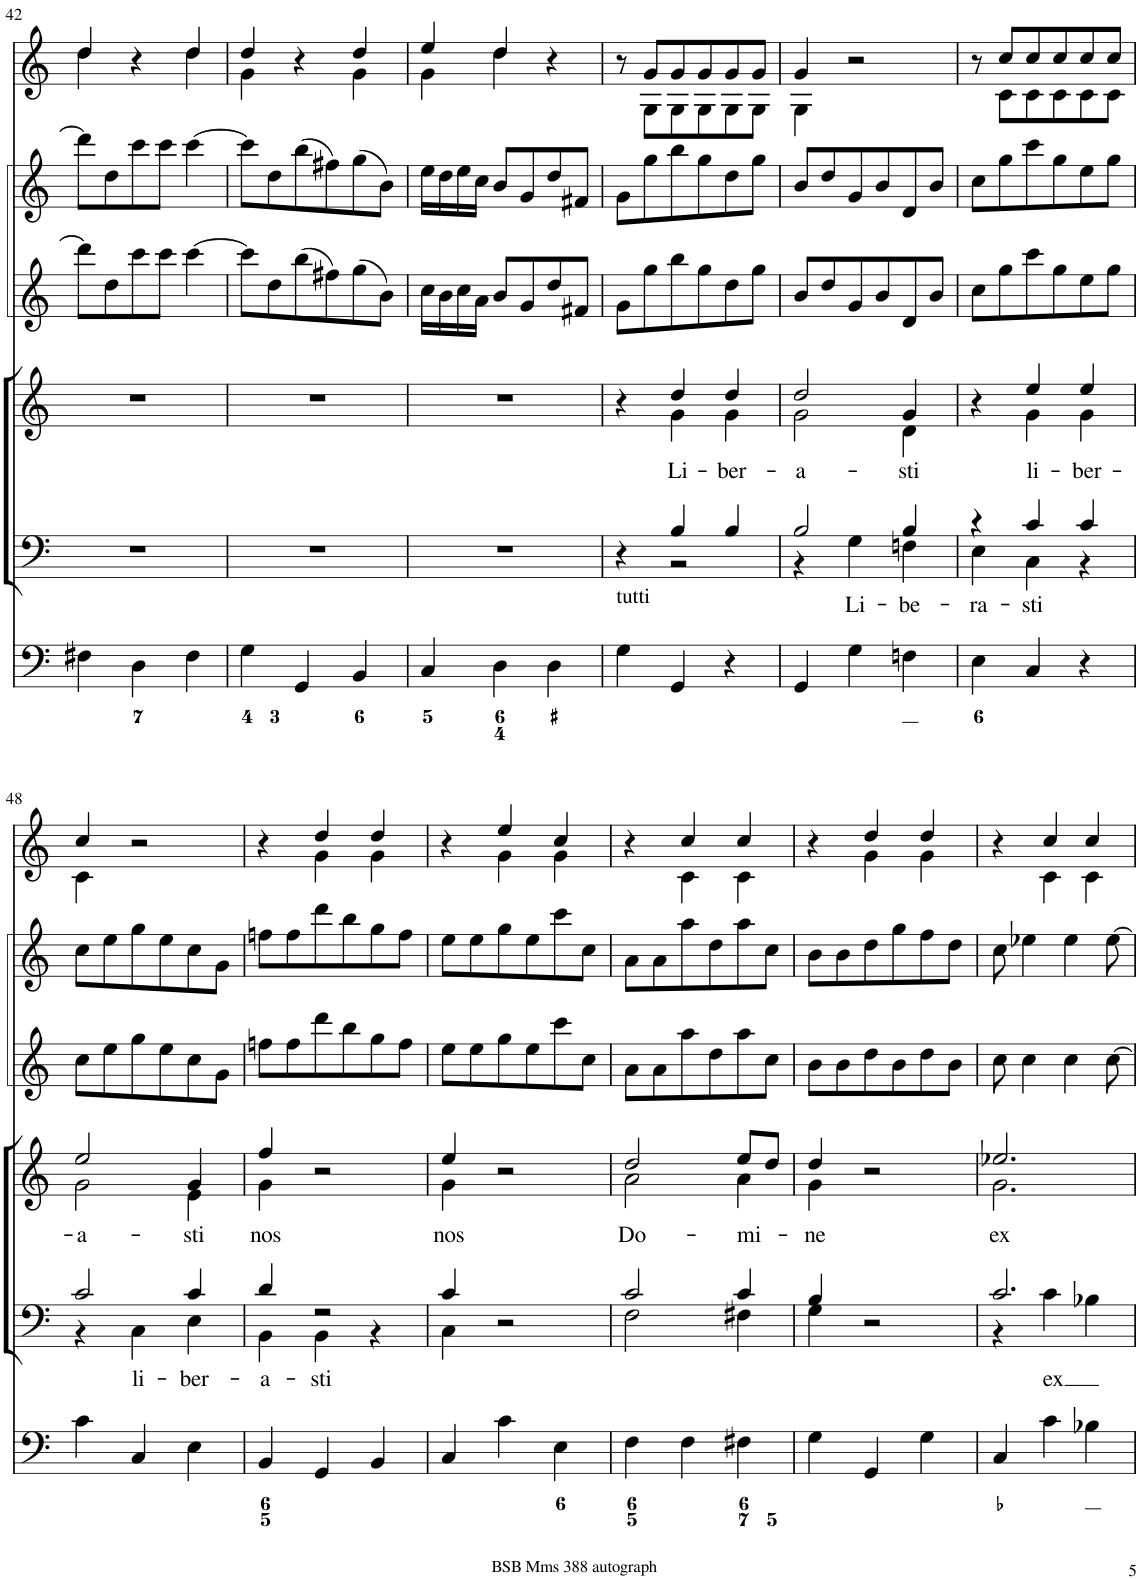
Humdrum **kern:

**kern	**kern	**text	**kern	**text	**kern	**kern	**kern
*part6	*part5	*part5	*part4	*part4	*part3	*part2	*part1
*staff6	*staff5	*staff5	*staff4	*staff4	*staff3	*staff2	*staff1
*I"Organ	*I"Voice	*	*I"Voice	*	*I"Violin	*I"Violini	*I"Clarini in C
*	*	*	*	*	*I'Vln	*I'Vln	*
!!LO:PB:g=z
*clefF4	*clefF4	*	*clefG2	*	*clefG2	*clefG2	*clefG2
*k[]	*k[]	*	*k[]	*	*k[]	*k[]	*k[]
*M3/4	*M3/4	*	*M3/4	*	*M3/4	*M3/4	*M3/4
=42	=42	=42	=42	=42	=42	=42	=42
*	*	*	*	*	*	*	*^
4F#X\	2.r	.	2.r	.	8ddd\L]	8ddd\L]	4dd/	4dd\
.	.	.	.	.	8dd\	8dd\	.	.
4D\	.	.	.	.	8ccc\	8ccc\	4r	4ryy
.	.	.	.	.	8ccc\J	8ccc\J	.	.
4F#\	.	.	.	.	[4ccc\	[4ccc\	4dd/	4dd\
=43	=43	=43	=43	=43	=43	=43	=43	=43
4G\	2.r	.	2.r	.	8ccc\L]	8ccc\L]	4dd/	4g\
.	.	.	.	.	8dd\	8dd\	.	.
4GG/	.	.	.	.	(8bb\	(8bb\	4r	4ryy
.	.	.	.	.	8ff#X\)	8ff#X\)	.	.
4BB/	.	.	.	.	(8gg\	(8gg\	4dd/	4g\
.	.	.	.	.	8b\J)	8b\J)	.	.
=44	=44	=44	=44	=44	=44	=44	=44	=44
4C/	2.r	.	2.r	.	16cc\LL	16ee\LL	4ee/	4g\
.	.	.	.	.	16b\	16dd\	.	.
.	.	.	.	.	16cc\	16ee\	.	.
.	.	.	.	.	16a\JJ	16cc\JJ	.	.
4D\	.	.	.	.	8b/L	8b/L	4dd/	4dd\
.	.	.	.	.	8g/	8g/	.	.
4D\	.	.	.	.	8dd/	8dd/	4r	4ryy
.	.	.	.	.	8f#X/J	8f#X/J	.	.
=45	=45	=45	=45	=45	=45	=45	=45	=45
*	*^	*	*^	*	*	*	*	*
!LO:TX:a:t=tutti	!	!	!	!	!	!	!	!	!	!
4G\	4r	4ryy	.	4r	4ryy	.	8g\L	8g\L	8r	8ryy
.	.	.	.	.	.	.	8gg\	8gg\	8g/L	8G\L
!	!	!	!	!	!	!LO:LY:b	!	!	!	!
4GG/	4B/	2r	.	4dd/	4g\	Li-	8bb\	8bb\	8g/	8G\
.	.	.	.	.	.	.	8gg\	8gg\	8g/	8G\
!	!	!	!	!	!	!LO:LY:b	!	!	!	!
4r	4B/	.	.	4dd/	4g\	-ber-	8dd\	8dd\	8g/	8G\
.	.	.	.	.	.	.	8gg\J	8gg\J	8g/J	8G\J
=46	=46	=46	=46	=46	=46	=46	=46	=46	=46	=46
!	!	!	!	!	!	!LO:LY:b	!	!	!	!
4GG/	2B/	4r	.	2dd/	2g\	-a-	8b/L	8b/L	4g/	4G\
.	.	.	.	.	.	.	8dd/	8dd/	.	.
!	!	!	!LO:LY:b	!	!	!	!	!	!	!
4G\	.	4G\	Li-	.	.	.	8g/	8g/	2r	2ryy
.	.	.	.	.	.	.	8b/	8b/	.	.
!	!	!	!LO:LY:b	!	!	!LO:LY:b	!	!	!	!
4Fn\	4B/	4Fn\	-be-	4g/	4d\	-sti	8d/	8d/	.	.
.	.	.	.	.	.	.	8b/J	8b/J	.	.
=47	=47	=47	=47	=47	=47	=47	=47	=47	=47	=47
!	!	!	!LO:LY:b	!	!	!	!	!	!	!
4E\	4r	4E\	-ra-	4r	4ryy	.	8cc\L	8cc\L	8r	8ryy
.	.	.	.	.	.	.	8gg\	8gg\	8cc/L	8c\L
!	!	!	!LO:LY:b	!	!	!LO:LY:b	!	!	!	!
4C/	4c/	4C\	-sti	4ee/	4g\	li-	8ccc\	8ccc\	8cc/	8c\
.	.	.	.	.	.	.	8gg\	8gg\	8cc/	8c\
!	!	!	!	!	!	!LO:LY:b	!	!	!	!
4r	4c/	4r	.	4ee/	4g\	-ber-	8ee\	8ee\	8cc/	8c\
.	.	.	.	.	.	.	8gg\J	8gg\J	8cc/J	8c\J
!!LO:LB:g=z	!!
=48	=48	=48	=48	=48	=48	=48	=48	=48	=48	=48
!	!	!	!	!	!	!LO:LY:b	!	!	!	!
4c\	2c/	4r	.	2ee/	2g\	-a-	8cc\L	8cc\L	4cc/	4c\
.	.	.	.	.	.	.	8ee\	8ee\	.	.
!	!	!	!LO:LY:b	!	!	!	!	!	!	!
4C/	.	4C\	li-	.	.	.	8gg\	8gg\	2r	2ryy
.	.	.	.	.	.	.	8ee\	8ee\	.	.
!	!	!	!LO:LY:b	!	!	!LO:LY:b	!	!	!	!
4E\	4c/	4E\	-ber-	4g/	4e\	-sti	8cc\	8cc\	.	.
.	.	.	.	.	.	.	8g\J	8g\J	.	.
=49	=49	=49	=49	=49	=49	=49	=49	=49	=49	=49
!	!	!	!LO:LY:b	!	!	!LO:LY:b	!	!	!	!
4BB/	4d/	4BB\	-a-	4ff/	4g\	nos	8ffn\L	8ffn\L	4r	4ryy
.	.	.	.	.	.	.	8ff\	8ff\	.	.
!	!	!	!LO:LY:b	!	!	!	!	!	!	!
4GG/	2r	4BB\	-sti	2r	2ryy	.	8ddd\	8ddd\	4dd/	4g\
.	.	.	.	.	.	.	8bb\	8bb\	.	.
4BB/	.	4r	.	.	.	.	8gg\	8gg\	4dd/	4g\
.	.	.	.	.	.	.	8ff\J	8ff\J	.	.
=50	=50	=50	=50	=50	=50	=50	=50	=50	=50	=50
!	!	!	!	!	!	!LO:LY:b	!	!	!	!
4C/	4c/	4C\	.	4ee/	4g\	nos	8ee\L	8ee\L	4r	4ryy
.	.	.	.	.	.	.	8ee\	8ee\	.	.
4c\	2r	2ryy	.	2r	2ryy	.	8gg\	8gg\	4ee/	4g\
.	.	.	.	.	.	.	8ee\	8ee\	.	.
4E\	.	.	.	.	.	.	8ccc\	8ccc\	4cc/	4g\
.	.	.	.	.	.	.	8cc\J	8cc\J	.	.
=51	=51	=51	=51	=51	=51	=51	=51	=51	=51	=51
!	!	!	!	!	!	!LO:LY:b	!	!	!	!
4F\	2c/	2F\	.	2dd/	2a\	Do-	8a\L	8a\L	4r	4ryy
.	.	.	.	.	.	.	8a\	8a\	.	.
4F\	.	.	.	.	.	.	8aa\	8aa\	4cc/	4c\
.	.	.	.	.	.	.	8dd\	8dd\	.	.
!	!	!	!	!	!	!LO:LY:b	!	!	!	!
4F#X\	4c/	4F#X\	.	8ee/L	4a\	-mi-	8aa\	8aa\	4cc/	4c\
.	.	.	.	8dd/J	.	.	8cc\J	8cc\J	.	.
=52	=52	=52	=52	=52	=52	=52	=52	=52	=52	=52
!	!	!	!	!	!	!LO:LY:b	!	!	!	!
4G\	4B/	4G\	.	4dd/	4g\	-ne	8b\L	8b\L	4r	4ryy
.	.	.	.	.	.	.	8b\	8b\	.	.
4GG/	2r	2ryy	.	2r	2ryy	.	8dd\	8dd\	4dd/	4g\
.	.	.	.	.	.	.	8b\	8gg\	.	.
4G\	.	.	.	.	.	.	8dd\	8ff\	4dd/	4g\
.	.	.	.	.	.	.	8b\J	8dd\J	.	.
=53	=53	=53	=53	=53	=53	=53	=53	=53	=53	=53
!	!	!	!	!	!	!LO:LY:b	!	!	!	!
4C/	2.c/	4r	.	2.ee-X/	2.g\	ex	8cc\	8cc\	4r	4ryy
.	.	.	.	.	.	.	4cc\	4ee-X\	.	.
!	!	!	!LO:LY:b	!	!	!	!	!	!	!
4c\	.	4c\	ex	.	.	.	.	.	4cc/	4c\
.	.	.	.	.	.	.	4cc\	4ee-\	.	.
4B-X\	.	4B-X\	.	.	.	.	.	.	4cc/	4c\
.	.	.	.	.	.	.	[8cc\	[8ee-\	.	.
*	*v	*v	*	*	*	*	*	*	*v	*v
*	*	*	*v	*v	*	*	*	*
=	=	=	=	=	=	=	=
*-	*-	*-	*-	*-	*-	*-	*-
